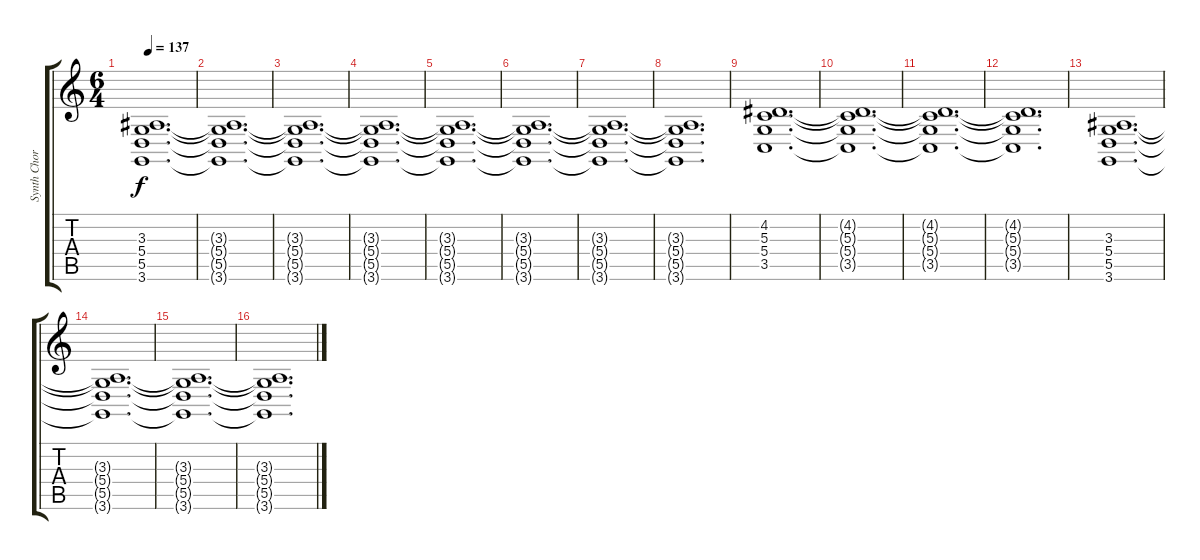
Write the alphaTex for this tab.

\track ("Synth Chords" "Synth Chor") {instrument stringensemble1}
\staff {score tabs}
\tuning (E4 B3 G3 D3 A2 E2) {hide}
\ts (6 4)
\tempo 137
\clef g2
\ks c
(3.3 5.4 5.5 3.6).1{d dy f} |
(3.3{t} 5.4{t} 5.5{t} 3.6{t}).1{d} |
(3.3{t} 5.4{t} 5.5{t} 3.6{t}).1{d} |
(3.3{t} 5.4{t} 5.5{t} 3.6{t}).1{d} |
(3.3{t} 5.4{t} 5.5{t} 3.6{t}).1{d} |
(3.3{t} 5.4{t} 5.5{t} 3.6{t}).1{d} |
(3.3{t} 5.4{t} 5.5{t} 3.6{t}).1{d} |
(3.3{t} 5.4{t} 5.5{t} 3.6{t}).1{d} |
(4.2 5.3 5.4 3.5).1{d} |
(4.2{t} 5.3{t} 5.4{t} 3.5{t}).1{d} |
(4.2{t} 5.3{t} 5.4{t} 3.5{t}).1{d} |
(4.2{t} 5.3{t} 5.4{t} 3.5{t}).1{d} |
(3.3 5.4 5.5 3.6).1{d} |
(3.3{t} 5.4{t} 5.5{t} 3.6{t}).1{d} |
(3.3{t} 5.4{t} 5.5{t} 3.6{t}).1{d} |
(3.3{t} 5.4{t} 5.5{t} 3.6{t}).1{d}
